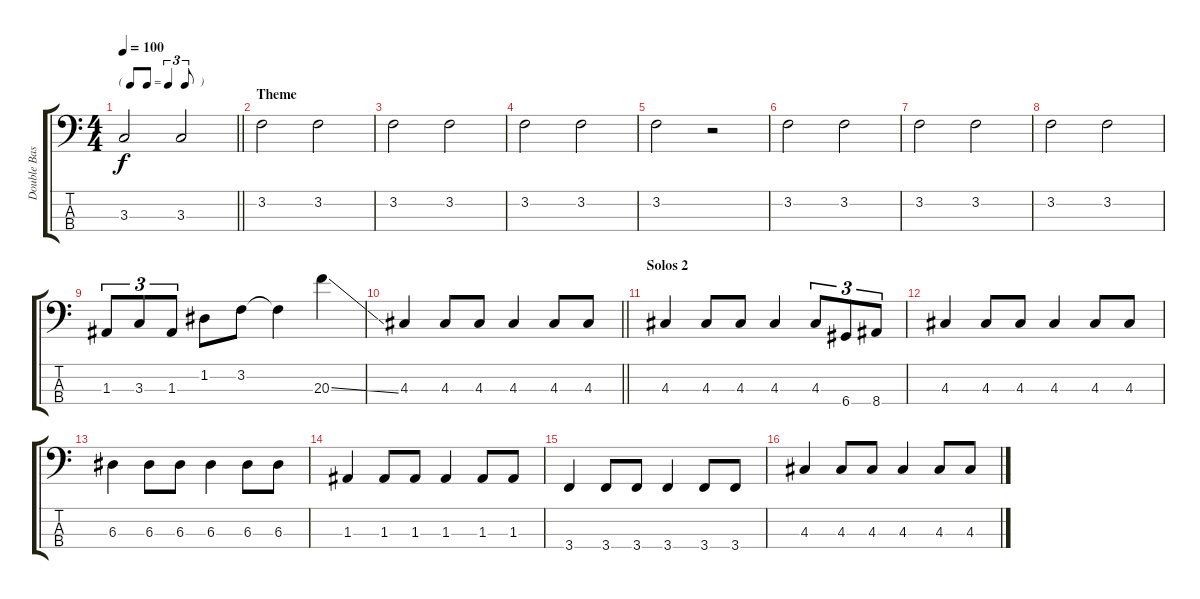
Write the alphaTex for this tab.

\track ("Double Bass" "Double Bas") {instrument acousticbass}
\staff {score tabs}
\tuning (G2 D2 A1 D1) {hide}
\ts (4 4)
\tf triplet8th
\tempo 100
\clef f4
\barLineRight lightlight
\ks c
3.3.2{dy f} 3.3.2 |
\section ("" "Theme")
3.2.2 3.2.2 |
3.2.2 3.2.2 |
3.2.2 3.2.2 |
3.2.2 r.2 |
3.2.2 3.2.2 |
3.2.2 3.2.2 |
3.2.2 3.2.2 |
1.3.8{tu (3 2)} 3.3.8{tu (3 2)} 1.3.8{tu (3 2)} 1.2.8 3.2.8 3.2{t}.4 20.3{ss}.4 |
\barLineRight lightlight
4.3.4 4.3.8 4.3.8 4.3.4 4.3.8 4.3.8 |
\section ("" "Solos 2")
4.3.4 4.3.8 4.3.8 4.3.4 4.3.8{tu (3 2)} 6.4.8{tu (3 2)} 8.4.8{tu (3 2)} |
4.3.4 4.3.8 4.3.8 4.3.4 4.3.8 4.3.8 |
6.3.4 6.3.8 6.3.8 6.3.4 6.3.8 6.3.8 |
1.3.4 1.3.8 1.3.8 1.3.4 1.3.8 1.3.8 |
3.4.4 3.4.8 3.4.8 3.4.4 3.4.8 3.4.8 |
4.3.4 4.3.8 4.3.8 4.3.4 4.3.8 4.3.8
